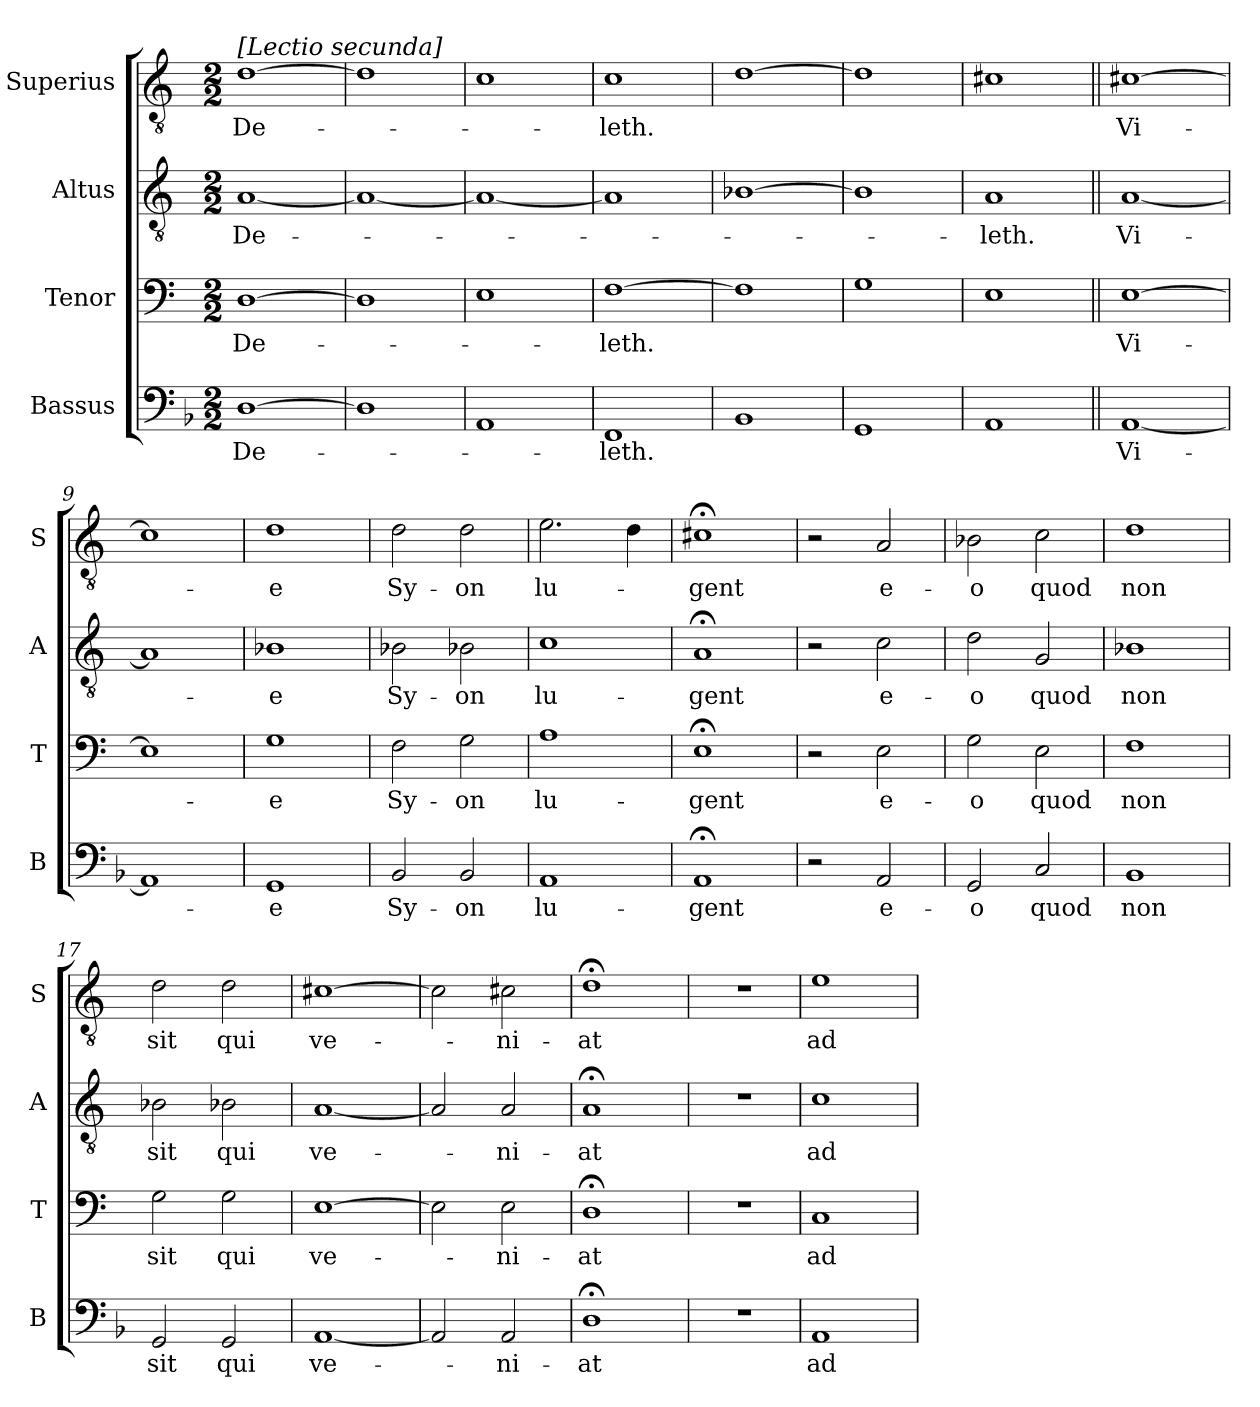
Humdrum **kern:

**kern	**text	**kern	**text	**kern	**text	**kern	**text
*part4	*part4	*part3	*part3	*part2	*part2	*part1	*part1
*staff4	*staff4	*staff3	*staff3	*staff2	*staff2	*staff1	*staff1
*I"Bassus	*	*I"Tenor	*	*I"Altus	*	*I"Superius	*
*I'B	*	*I'T	*	*I'A	*	*I'S	*
*clefF4	*	*clefF4	*	*clefGv2	*	*clefGv2	*
*k[b-]	*	*k[]	*	*k[]	*	*k[]	*
*d:	*	*a:	*	*a:	*	*a:	*
*M2/2	*	*M2/2	*	*M2/2	*	*M2/2	*
=1	=1	=1	=1	=1	=1	=1	=1
!	!	!	!	!	!	!LO:TX:a:t=[In coena Domini. Primo nocturno]\n[Lectio secunda]	!
[1D	De-	[1D	De-	[1A	De-	[1d	De-
=2	=2	=2	=2	=2	=2	=2	=2
1D]	.	1D]	.	1A_	.	1d]	.
=3	=3	=3	=3	=3	=3	=3	=3
1AA	.	1E	.	1A_	.	1c	.
=4	=4	=4	=4	=4	=4	=4	=4
1FF	-leth.	[1F	-leth.	1A]	.	1c	-leth.
=5	=5	=5	=5	=5	=5	=5	=5
1BB-	.	1F]	.	[1B-X	.	[1d	.
=6	=6	=6	=6	=6	=6	=6	=6
1GG	.	1G	.	1B-]	.	1d]	.
=7	=7	=7	=7	=7	=7	=7	=7
1AA	.	1E	.	1A	-leth.	1c#X	.
=8||	=8||	=8||	=8||	=8||	=8||	=8||	=8||
[1AA	Vi-	[1E	Vi-	[1A	Vi-	[1c#X	Vi-
=9	=9	=9	=9	=9	=9	=9	=9
1AA]	.	1E]	.	1A]	.	1c#]	.
=10	=10	=10	=10	=10	=10	=10	=10
1GG	-e	1G	-e	1B-X	e	1d	-e
=11	=11	=11	=11	=11	=11	=11	=11
2BB-	Sy-	2F	Sy-	2B-X	Sy-	2d	Sy-
2BB-	-on	2G	-on	2B-X	-on	2d	-on
=12	=12	=12	=12	=12	=12	=12	=12
1AA	lu-	1A	lu-	1c	lu-	2.e	lu-
.	.	.	.	.	.	4d	.
=13	=13	=13	=13	=13	=13	=13	=13
1AA;<	-gent	1E;<	-gent	1A;<	-gent	1c#X;<	-gent
=14	=14	=14	=14	=14	=14	=14	=14
2r	.	2r	.	2r	.	2r	.
2AA	e-	2E	e-	2c	e-	2A	e-
=15	=15	=15	=15	=15	=15	=15	=15
2GG	-o	2G	-o	2d	-o	2B-X	-o
2C	quod	2E	quod	2G	quod	2c	quod
=16	=16	=16	=16	=16	=16	=16	=16
1BB-	non	1F	non	1B-X	non	1d	non
=17	=17	=17	=17	=17	=17	=17	=17
2GG	sit	2G	sit	2B-X	sit	2d	sit
2GG	qui	2G	qui	2B-X	qui	2d	qui
=18	=18	=18	=18	=18	=18	=18	=18
[1AA	ve-	[1E	ve-	[1A	ve-	[1c#X	ve-
=19	=19	=19	=19	=19	=19	=19	=19
2AA]	.	2E]	.	2A]	.	2c#]	.
2AA	-ni-	2E	-ni-	2A	-ni-	2c#X	-ni-
=20	=20	=20	=20	=20	=20	=20	=20
1D;<	-at	1D;<	-at	1A;<	-at	1d;<	-at
=21	=21	=21	=21	=21	=21	=21	=21
1r	.	1r	.	1r	.	1r	.
=22	=22	=22	=22	=22	=22	=22	=22
1AA	ad	1C	ad	1c	ad	1e	ad
=	=	=	=	=	=	=	=
*-	*-	*-	*-	*-	*-	*-	*-
